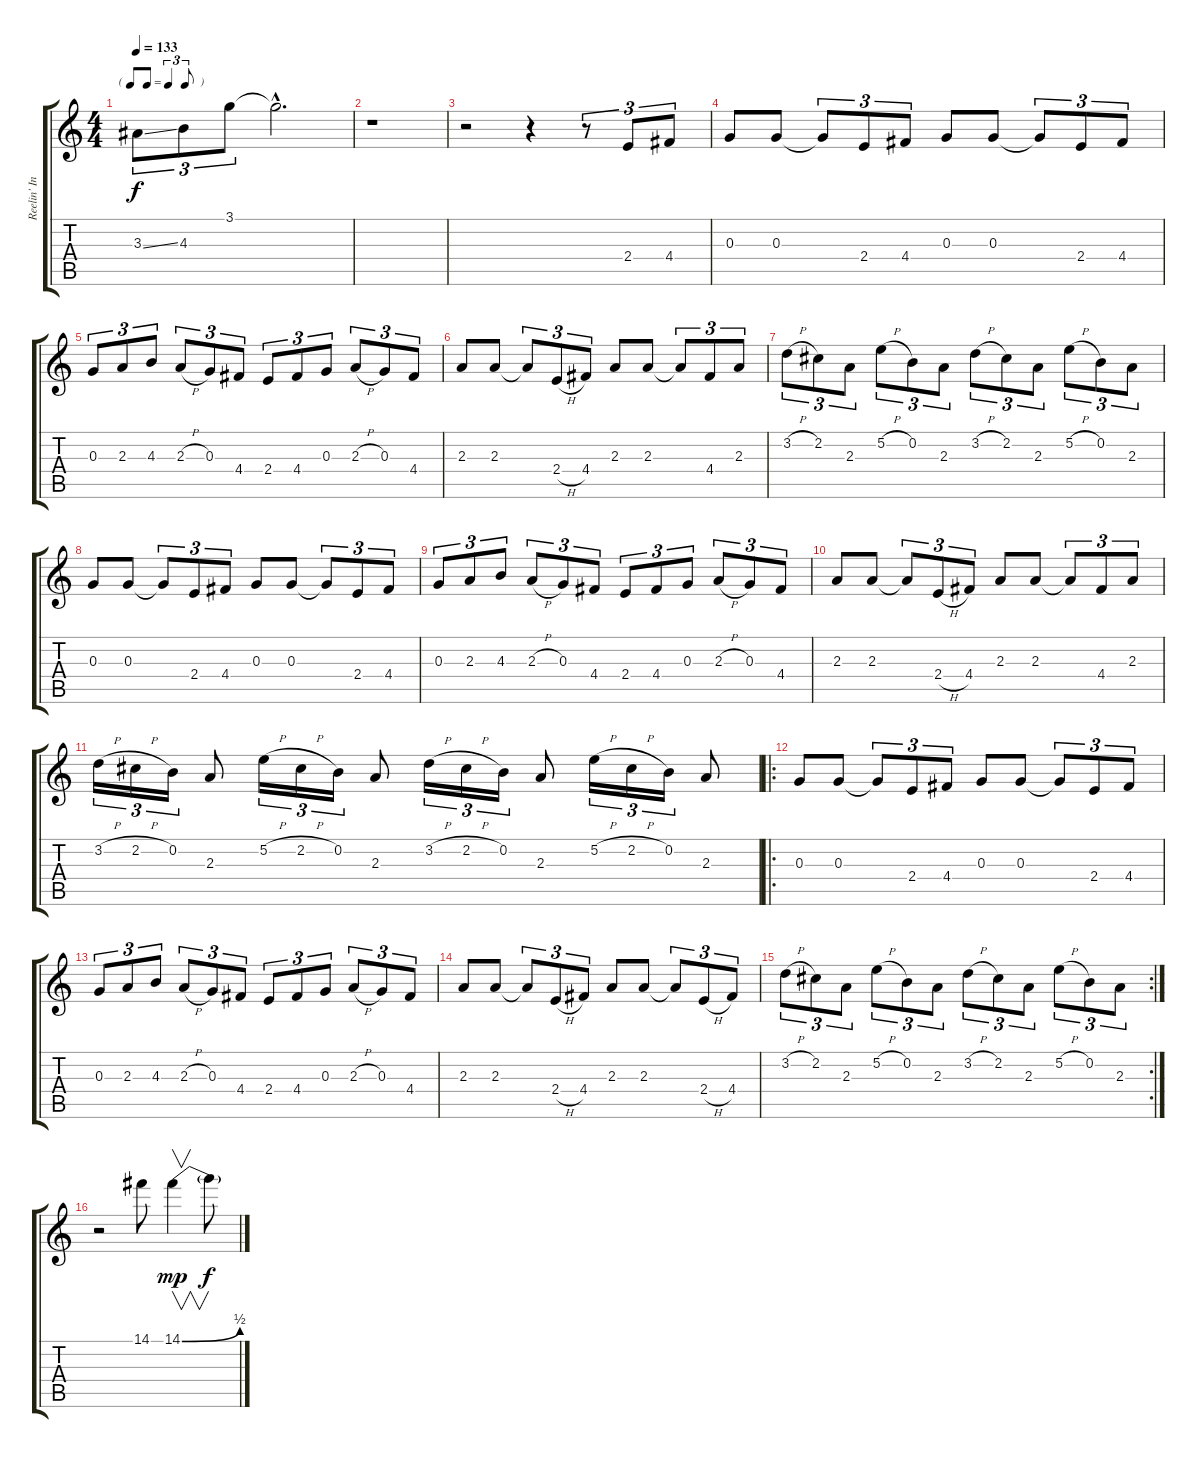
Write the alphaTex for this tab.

\track ("Reelin' In The Years" "Reelin' In") {instrument overdrivenguitar}
\staff {score tabs}
\tuning (E4 B3 G3 D3 A2 E2) {hide}
\ts (4 4)
\tf triplet8th
\tempo 133
\clef g2
\ks c
3.3{ss}.8{tu (3 2) dy f} 4.3.8{tu (3 2)} 3.1.8{tu (3 2)} 3.1{hac t}.2{d} |
r.1 |
r.2 r.4 r.8{tu (3 2)} 2.4.8{tu (3 2)} 4.4.8{tu (3 2)} |
0.3.8 0.3.8 0.3{t}.8{tu (3 2)} 2.4.8{tu (3 2)} 4.4.8{tu (3 2)} 0.3.8 0.3.8 0.3{t}.8{tu (3 2)} 2.4.8{tu (3 2)} 4.4.8{tu (3 2)} |
0.3.8{tu (3 2)} 2.3.8{tu (3 2)} 4.3.8{tu (3 2)} 2.3{h}.8{tu (3 2)} 0.3.8{tu (3 2)} 4.4.8{tu (3 2)} 2.4.8{tu (3 2)} 4.4.8{tu (3 2)} 0.3.8{tu (3 2)} 2.3{h}.8{tu (3 2)} 0.3.8{tu (3 2)} 4.4.8{tu (3 2)} |
2.3.8 2.3.8 2.3{t}.8{tu (3 2)} 2.4{h}.8{tu (3 2)} 4.4.8{tu (3 2)} 2.3.8 2.3.8 2.3{t}.8{tu (3 2)} 4.4.8{tu (3 2)} 2.3.8{tu (3 2)} |
3.2{h}.8{tu (3 2)} 2.2.8{tu (3 2)} 2.3.8{tu (3 2)} 5.2{h}.8{tu (3 2)} 0.2.8{tu (3 2)} 2.3.8{tu (3 2)} 3.2{h}.8{tu (3 2)} 2.2.8{tu (3 2)} 2.3.8{tu (3 2)} 5.2{h}.8{tu (3 2)} 0.2.8{tu (3 2)} 2.3.8{tu (3 2)} |
0.3.8 0.3.8 0.3{t}.8{tu (3 2)} 2.4.8{tu (3 2)} 4.4.8{tu (3 2)} 0.3.8 0.3.8 0.3{t}.8{tu (3 2)} 2.4.8{tu (3 2)} 4.4.8{tu (3 2)} |
0.3.8{tu (3 2)} 2.3.8{tu (3 2)} 4.3.8{tu (3 2)} 2.3{h}.8{tu (3 2)} 0.3.8{tu (3 2)} 4.4.8{tu (3 2)} 2.4.8{tu (3 2)} 4.4.8{tu (3 2)} 0.3.8{tu (3 2)} 2.3{h}.8{tu (3 2)} 0.3.8{tu (3 2)} 4.4.8{tu (3 2)} |
2.3.8 2.3.8 2.3{t}.8{tu (3 2)} 2.4{h}.8{tu (3 2)} 4.4.8{tu (3 2)} 2.3.8 2.3.8 2.3{t}.8{tu (3 2)} 4.4.8{tu (3 2)} 2.3.8{tu (3 2)} |
3.2{h}.16{tu (3 2)} 2.2{h}.16{tu (3 2)} 0.2.16{tu (3 2)} 2.3.8 5.2{h}.16{tu (3 2)} 2.2{h}.16{tu (3 2)} 0.2.16{tu (3 2)} 2.3.8 3.2{h}.16{tu (3 2)} 2.2{h}.16{tu (3 2)} 0.2.16{tu (3 2)} 2.3.8 5.2{h}.16{tu (3 2)} 2.2{h}.16{tu (3 2)} 0.2.16{tu (3 2)} 2.3.8 |
\ro
0.3.8 0.3.8 0.3{t}.8{tu (3 2)} 2.4.8{tu (3 2)} 4.4.8{tu (3 2)} 0.3.8 0.3.8 0.3{t}.8{tu (3 2)} 2.4.8{tu (3 2)} 4.4.8{tu (3 2)} |
0.3.8{tu (3 2)} 2.3.8{tu (3 2)} 4.3.8{tu (3 2)} 2.3{h}.8{tu (3 2)} 0.3.8{tu (3 2)} 4.4.8{tu (3 2)} 2.4.8{tu (3 2)} 4.4.8{tu (3 2)} 0.3.8{tu (3 2)} 2.3{h}.8{tu (3 2)} 0.3.8{tu (3 2)} 4.4.8{tu (3 2)} |
2.3.8 2.3.8 2.3{t}.8{tu (3 2)} 2.4{h}.8{tu (3 2)} 4.4.8{tu (3 2)} 2.3.8 2.3.8 2.3{t}.8{tu (3 2)} 2.4{h}.8{tu (3 2)} 4.4.8{tu (3 2)} |
\rc 2
3.2{h}.8{tu (3 2)} 2.2.8{tu (3 2)} 2.3.8{tu (3 2)} 5.2{h}.8{tu (3 2)} 0.2.8{tu (3 2)} 2.3.8{tu (3 2)} 3.2{h}.8{tu (3 2)} 2.2.8{tu (3 2)} 2.3.8{tu (3 2)} 5.2{h}.8{tu (3 2)} 0.2.8{tu (3 2)} 2.3.8{tu (3 2)} |
r.2{volume 16} 14.1.8 14.1{be (bend 0 0 60 2)}.4{v dy mp} 14.1{t}.8{dy f}
